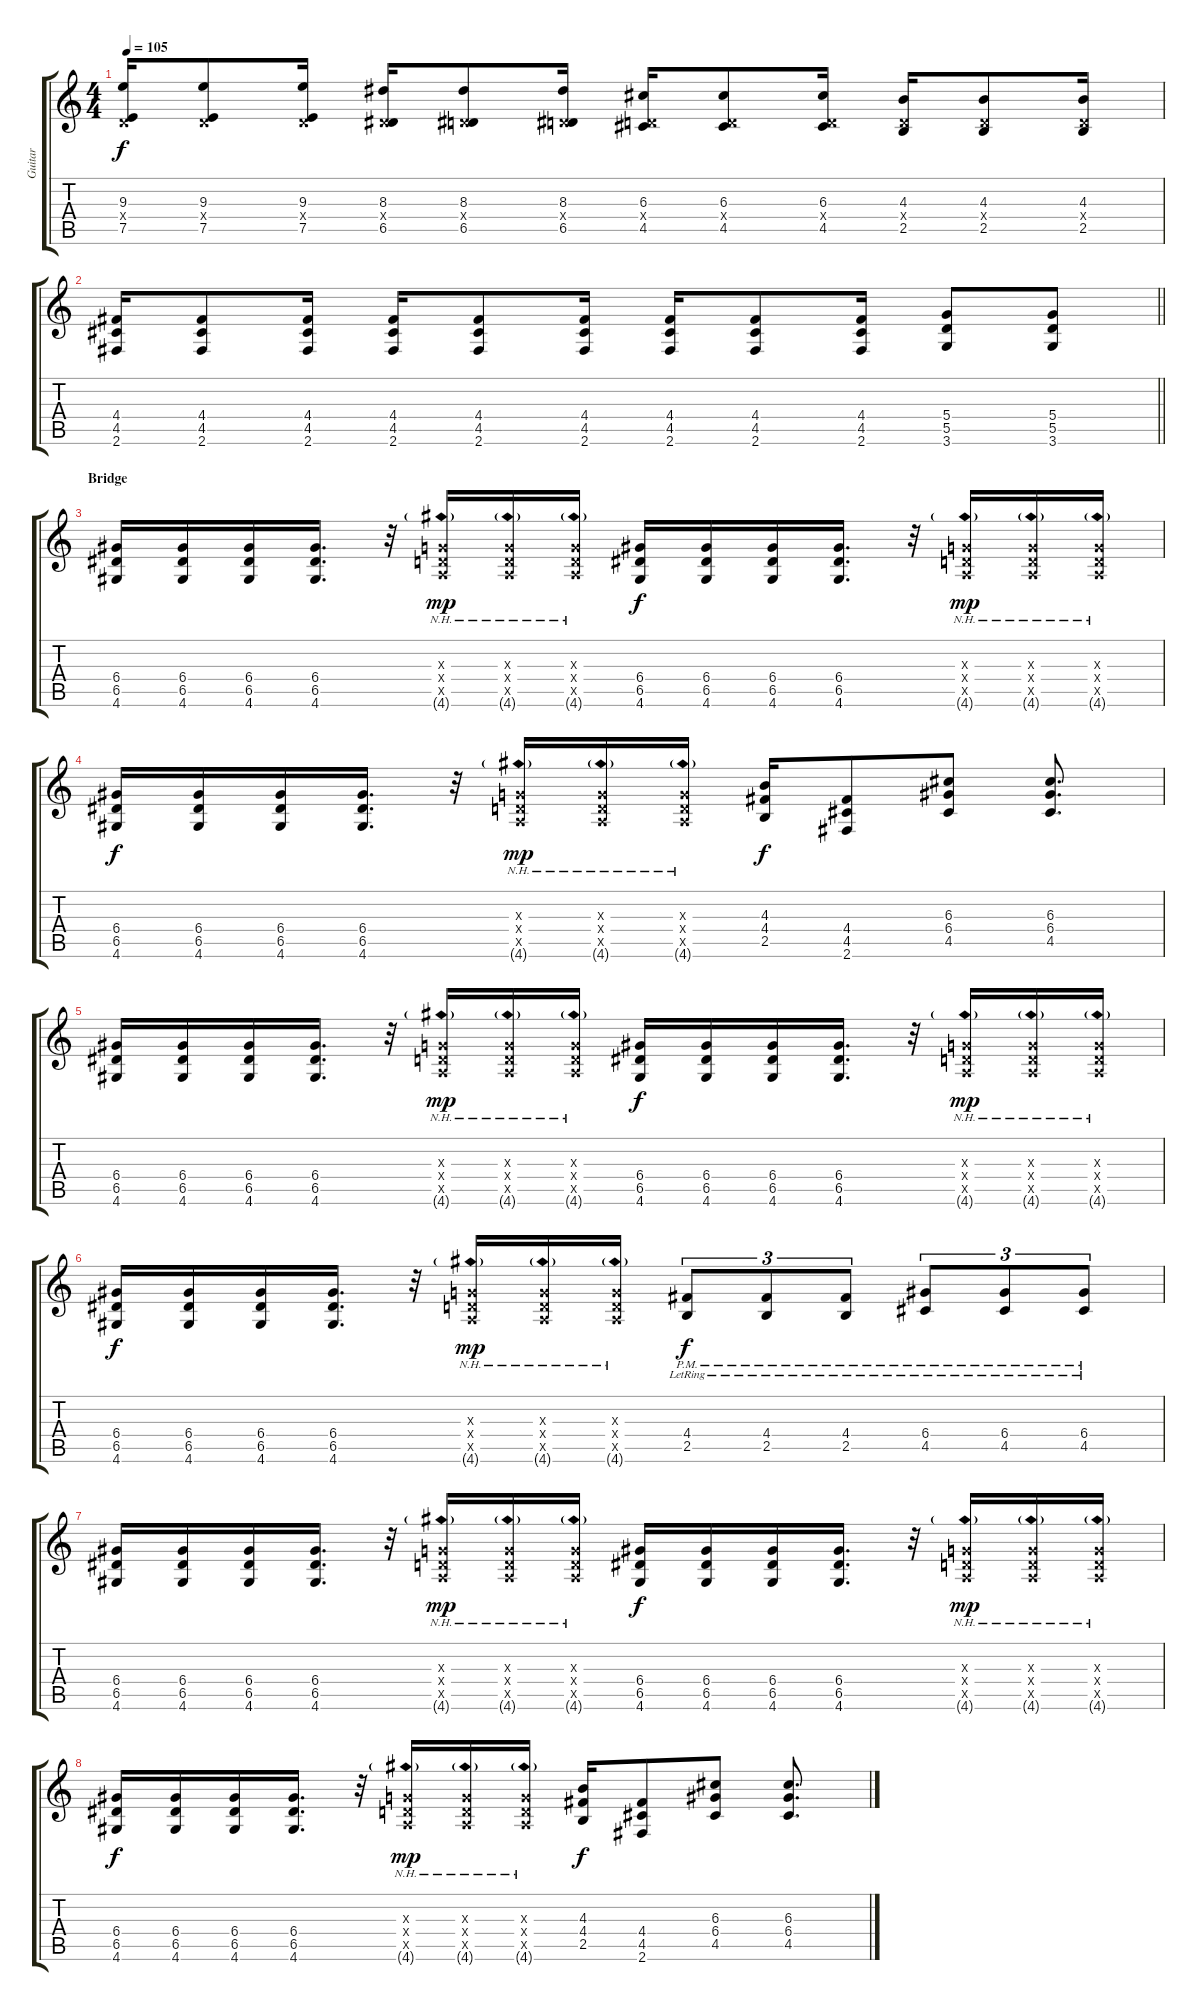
\track ("Guitar" "Guitar") {instrument distortionguitar}
\staff {score tabs}
\tuning (E4 B3 G3 D3 A2 E2) {hide}
\ts (4 4)
\tempo 105
\clef g2
\ks c
(9.3 0.4{x} 7.5).16{dy f} (9.3 0.4{x} 7.5).8 (9.3 0.4{x} 7.5).16 (8.3 0.4{x} 6.5).16 (8.3 0.4{x} 6.5).8 (8.3 0.4{x} 6.5).16 (6.3 0.4{x} 4.5).16 (6.3 0.4{x} 4.5).8 (6.3 0.4{x} 4.5).16 (4.3 0.4{x} 2.5).16 (4.3 0.4{x} 2.5).8 (4.3 0.4{x} 2.5).16 |
\barLineRight lightlight
(4.4 4.5 2.6).16 (4.4 4.5 2.6).8 (4.4 4.5 2.6).16 (4.4 4.5 2.6).16 (4.4 4.5 2.6).8 (4.4 4.5 2.6).16 (4.4 4.5 2.6).16 (4.4 4.5 2.6).8 (4.4 4.5 2.6).16 (5.4 5.5 3.6).8 (5.4 5.5 3.6).8 |
\section ("" "Bridge")
(6.4 6.5 4.6).16 (6.4 6.5 4.6).16 (6.4 6.5 4.6).16 (6.4 6.5 4.6).16{d} r.32 (0.3{x} 0.4{x} 0.5{x} 4.6{nh g}).16{dy mp} (0.3{x} 0.4{x} 0.5{x} 4.6{nh g}).16 (0.3{x} 0.4{x} 0.5{x} 4.6{nh g}).16 (6.4 6.5 4.6).16{dy f} (6.4 6.5 4.6).16 (6.4 6.5 4.6).16 (6.4 6.5 4.6).16{d} r.32 (0.3{x} 0.4{x} 0.5{x} 4.6{nh g}).16{dy mp} (0.3{x} 0.4{x} 0.5{x} 4.6{nh g}).16 (0.3{x} 0.4{x} 0.5{x} 4.6{nh g}).16 |
(6.4 6.5 4.6).16{dy f} (6.4 6.5 4.6).16 (6.4 6.5 4.6).16 (6.4 6.5 4.6).16{d} r.32 (0.3{x} 0.4{x} 0.5{x} 4.6{nh g}).16{dy mp} (0.3{x} 0.4{x} 0.5{x} 4.6{nh g}).16 (0.3{x} 0.4{x} 0.5{x} 4.6{nh g}).16 (4.3 4.4 2.5).16{dy f} (4.4 4.5 2.6).8 (6.3 6.4 4.5).8 (6.3 6.4 4.5).8{d} |
(6.4 6.5 4.6).16 (6.4 6.5 4.6).16 (6.4 6.5 4.6).16 (6.4 6.5 4.6).16{d} r.32 (0.3{x} 0.4{x} 0.5{x} 4.6{nh g}).16{dy mp} (0.3{x} 0.4{x} 0.5{x} 4.6{nh g}).16 (0.3{x} 0.4{x} 0.5{x} 4.6{nh g}).16 (6.4 6.5 4.6).16{dy f} (6.4 6.5 4.6).16 (6.4 6.5 4.6).16 (6.4 6.5 4.6).16{d} r.32 (0.3{x} 0.4{x} 0.5{x} 4.6{nh g}).16{dy mp} (0.3{x} 0.4{x} 0.5{x} 4.6{nh g}).16 (0.3{x} 0.4{x} 0.5{x} 4.6{nh g}).16 |
(6.4 6.5 4.6).16{dy f} (6.4 6.5 4.6).16 (6.4 6.5 4.6).16 (6.4 6.5 4.6).16{d} r.32 (0.3{x} 0.4{x} 0.5{x} 4.6{nh g}).16{dy mp} (0.3{x} 0.4{x} 0.5{x} 4.6{nh g}).16 (0.3{x} 0.4{x} 0.5{x} 4.6{nh g}).16 (4.4{pm lr} 2.5{pm lr}).8{tu (3 2) dy f} (4.4{pm lr} 2.5{pm lr}).8{tu (3 2)} (4.4{pm lr} 2.5{pm lr}).8{tu (3 2)} (6.4{pm lr} 4.5{pm lr}).8{tu (3 2)} (6.4{pm lr} 4.5{pm lr}).8{tu (3 2)} (6.4{pm lr} 4.5{pm lr}).8{tu (3 2)} |
(6.4 6.5 4.6).16 (6.4 6.5 4.6).16 (6.4 6.5 4.6).16 (6.4 6.5 4.6).16{d} r.32 (0.3{x} 0.4{x} 0.5{x} 4.6{nh g}).16{dy mp} (0.3{x} 0.4{x} 0.5{x} 4.6{nh g}).16 (0.3{x} 0.4{x} 0.5{x} 4.6{nh g}).16 (6.4 6.5 4.6).16{dy f} (6.4 6.5 4.6).16 (6.4 6.5 4.6).16 (6.4 6.5 4.6).16{d} r.32 (0.3{x} 0.4{x} 0.5{x} 4.6{nh g}).16{dy mp} (0.3{x} 0.4{x} 0.5{x} 4.6{nh g}).16 (0.3{x} 0.4{x} 0.5{x} 4.6{nh g}).16 |
(6.4 6.5 4.6).16{dy f} (6.4 6.5 4.6).16 (6.4 6.5 4.6).16 (6.4 6.5 4.6).16{d} r.32 (0.3{x} 0.4{x} 0.5{x} 4.6{nh g}).16{dy mp} (0.3{x} 0.4{x} 0.5{x} 4.6{nh g}).16 (0.3{x} 0.4{x} 0.5{x} 4.6{nh g}).16 (4.3 4.4 2.5).16{dy f} (4.4 4.5 2.6).8 (6.3 6.4 4.5).8 (6.3 6.4 4.5).8{d}
